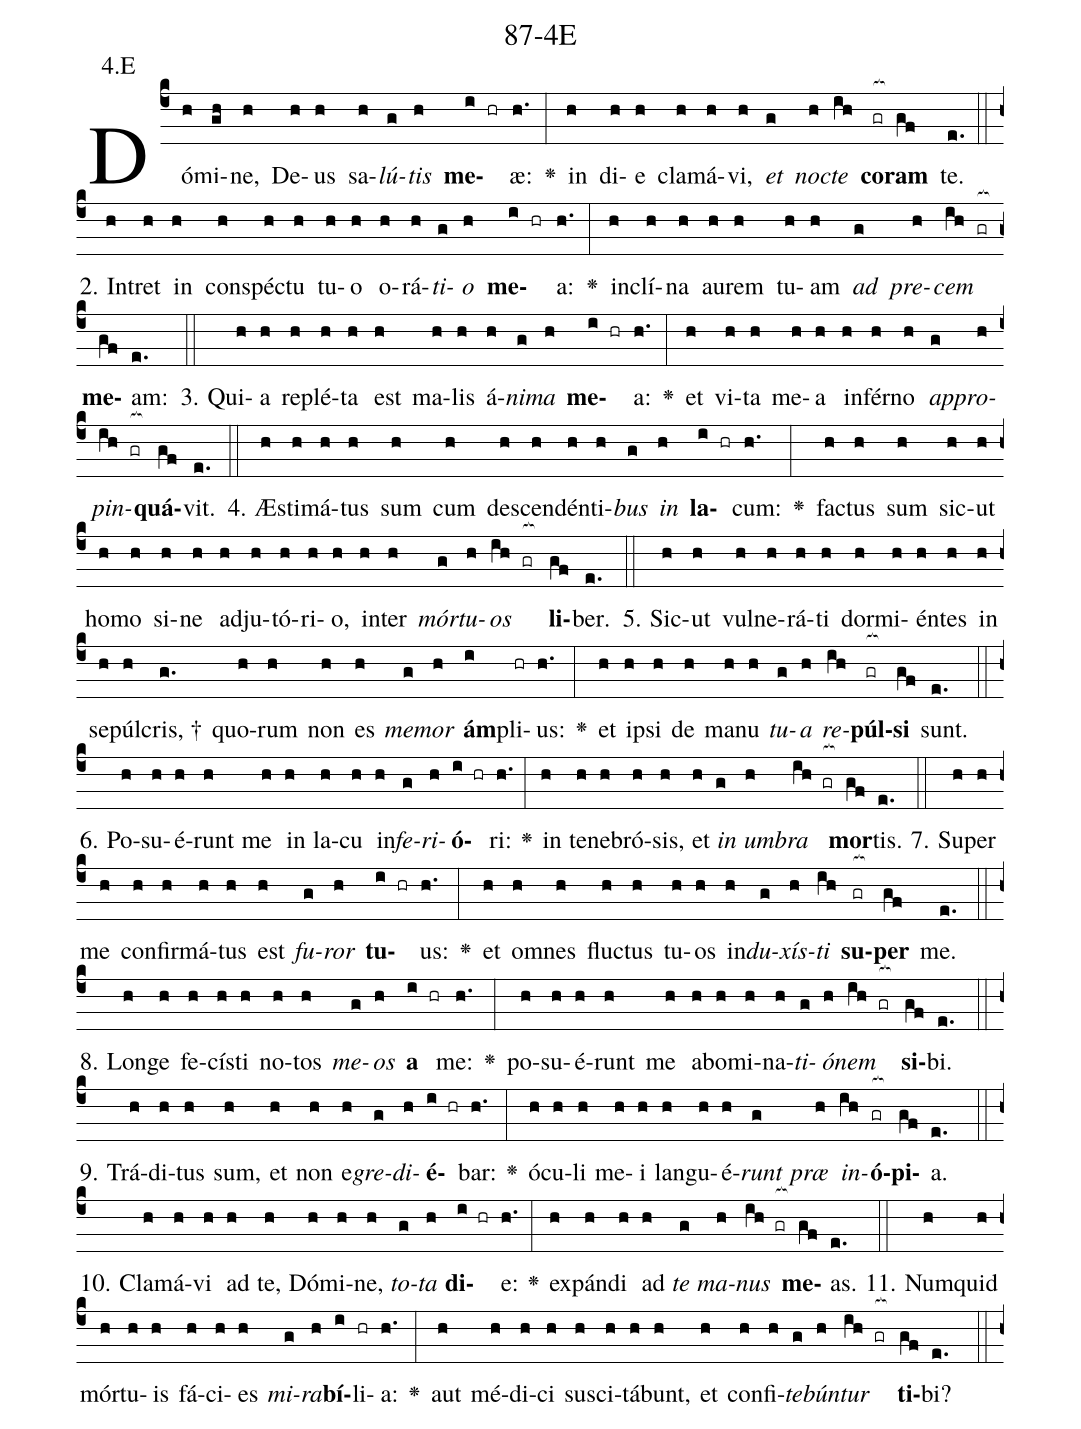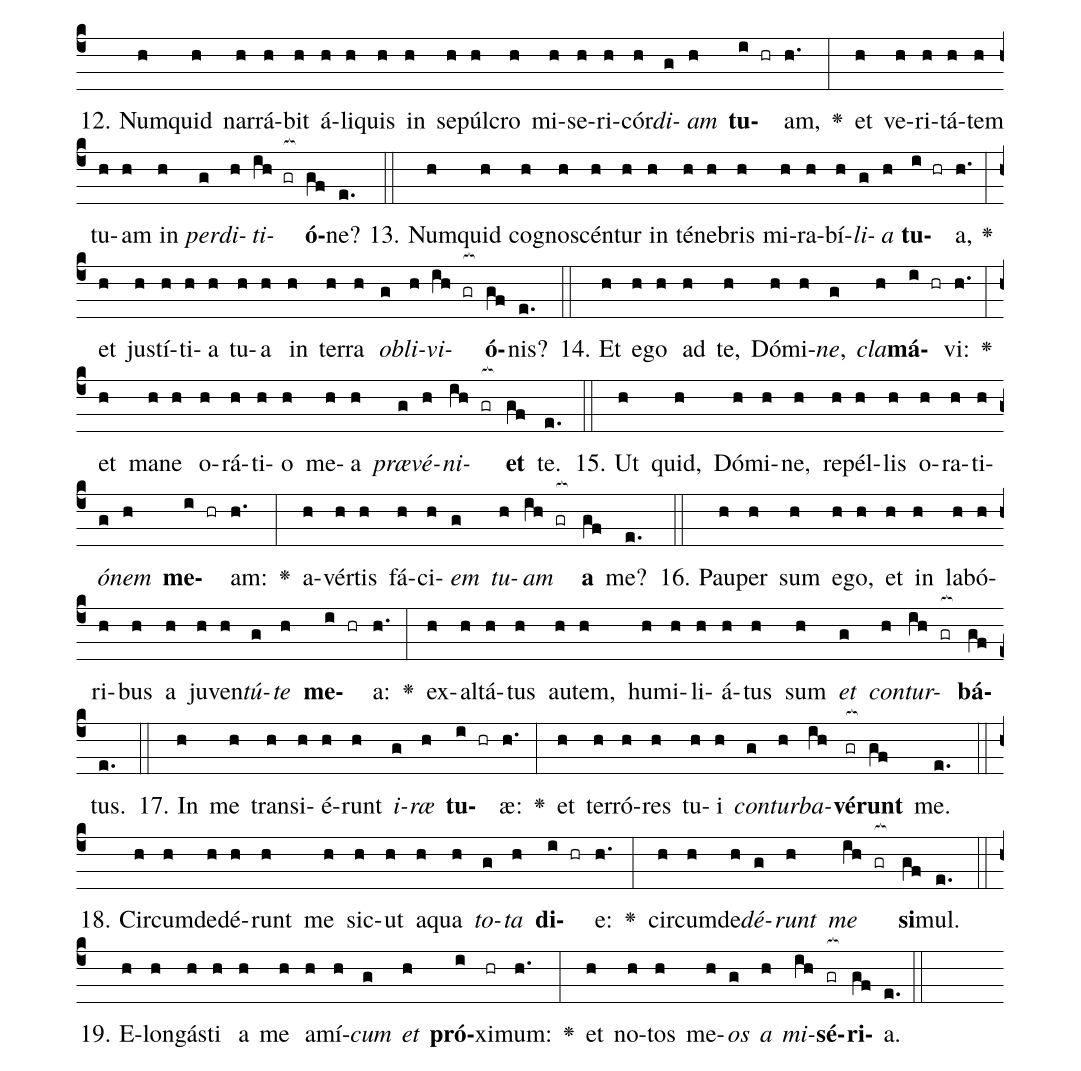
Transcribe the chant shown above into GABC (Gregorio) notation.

name: 87-4E;
annotation: 4.E;
%%
(c4)Dó(h)mi(gh)ne,(h) De(h)us(h) sa(h)<i>lú</i>(g)<i>tis</i>(h) <b>me</b>(i hr)æ:(h.) <v>\greheightstar</v>(:) in(h) di(h)e(h) cla(h)má(h)vi,(h) <i>et</i>(g) <i>noc</i>(h)<i>te</i>(ih) <b>co</b>(gr[ocb:1{])<b>ram</b>(gf[ocb:0}]) te.(e.) (::)
2. In(h)tret(h) in(h) con(h)spéc(h)tu(h) tu(h)o(h) o(h)rá(h)<i>ti</i>(g)<i>o</i>(h) <b>me</b>(i hr)a:(h.) <v>\greheightstar</v>(:) in(h)clí(h)na(h) au(h)rem(h) tu(h)am(h) <i>ad</i>(g) <i>pre</i>(h)<i>cem</i>(ih gr[ocb:1{]) <b>me</b>(gf[ocb:0}])am:(e.) (::)
3. Qui(h)a(h) re(h)plé(h)ta(h) est(h) ma(h)lis(h) á(h)<i>ni</i>(g)<i>ma</i>(h) <b>me</b>(i hr)a:(h.) <v>\greheightstar</v>(:) et(h) vi(h)ta(h) me(h)a(h) in(h)fér(h)no(h) <i>ap</i>(g)<i>pro</i>(h)<i>pin</i>(ih gr[ocb:1{])<b>quá</b>(gf[ocb:0}])vit.(e.) (::)
4. Æs(h)ti(h)má(h)tus(h) sum(h) cum(h) de(h)scen(h)dén(h)ti(h)<i>bus</i>(g) <i>in</i>(h) <b>la</b>(i hr)cum:(h.) <v>\greheightstar</v>(:) fac(h)tus(h) sum(h) sic(h)ut(h) ho(h)mo(h) si(h)ne(h) ad(h)ju(h)tó(h)ri(h)o,(h) in(h)ter(h) <i>mór</i>(g)<i>tu</i>(h)<i>os</i>(ih gr[ocb:1{]) <b>li</b>(gf[ocb:0}])ber.(e.) (::)
5. Sic(h)ut(h) vul(h)ne(h)rá(h)ti(h) dor(h)mi(h)én(h)tes(h) in(h) se(h)púl(h)cris, †(g.) quo(h)rum(h) non(h) es(h) <i>me</i>(g)<i>mor</i>(h) <b>ám</b>(i)pli(hr)us:(h.) <v>\greheightstar</v>(:) et(h) ip(h)si(h) de(h) ma(h)nu(h) <i>tu</i>(g)<i>a</i>(h) <i>re</i>(ih)<b>púl</b>(gr[ocb:1{])<b>si</b>(gf[ocb:0}]) sunt.(e.) (::)
6. Po(h)su(h)é(h)runt(h) me(h) in(h) la(h)cu(h) in(h)<i>fe</i>(g)<i>ri</i>(h)<b>ó</b>(i hr)ri:(h.) <v>\greheightstar</v>(:) in(h) te(h)ne(h)bró(h)sis,(h) et(h) <i>in</i>(g) <i>um</i>(h)<i>bra</i>(ih gr[ocb:1{]) <b>mor</b>(gf[ocb:0}])tis.(e.) (::)
7. Su(h)per(h) me(h) con(h)fir(h)má(h)tus(h) est(h) <i>fu</i>(g)<i>ror</i>(h) <b>tu</b>(i hr)us:(h.) <v>\greheightstar</v>(:) et(h) om(h)nes(h) fluc(h)tus(h) tu(h)os(h) in(h)<i>du</i>(g)<i>xís</i>(h)<i>ti</i>(ih) <b>su</b>(gr[ocb:1{])<b>per</b>(gf[ocb:0}]) me.(e.) (::)
8. Lon(h)ge(h) fe(h)cís(h)ti(h) no(h)tos(h) <i>me</i>(g)<i>os</i>(h) <b>a</b>(i hr) me:(h.) <v>\greheightstar</v>(:) po(h)su(h)é(h)runt(h) me(h) ab(h)o(h)mi(h)na(h)<i>ti</i>(g)<i>ó</i>(h)<i>nem</i>(ih gr[ocb:1{]) <b>si</b>(gf[ocb:0}])bi.(e.) (::)
9. Trá(h)di(h)tus(h) sum,(h) et(h) non(h) e(h)<i>gre</i>(g)<i>di</i>(h)<b>é</b>(i hr)bar:(h.) <v>\greheightstar</v>(:) ó(h)cu(h)li(h) me(h)i(h) lan(h)gu(h)é(h)<i>runt</i>(g) <i>præ</i>(h) <i>in</i>(ih)<b>ó</b>(gr[ocb:1{])<b>pi</b>(gf[ocb:0}])a.(e.) (::)
10. Cla(h)má(h)vi(h) ad(h) te,(h) Dó(h)mi(h)ne,(h) <i>to</i>(g)<i>ta</i>(h) <b>di</b>(i hr)e:(h.) <v>\greheightstar</v>(:) ex(h)pán(h)di(h) ad(h) <i>te</i>(g) <i>ma</i>(h)<i>nus</i>(ih gr[ocb:1{]) <b>me</b>(gf[ocb:0}])as.(e.) (::)
11. Num(h)quid(h) mór(h)tu(h)is(h) fá(h)ci(h)es(h) <i>mi</i>(g)<i>ra</i>(h)<b>bí</b>(i)li(hr)a:(h.) <v>\greheightstar</v>(:) aut(h) mé(h)di(h)ci(h) su(h)sci(h)tá(h)bunt,(h) et(h) con(h)fi(h)<i>te</i>(g)<i>bún</i>(h)<i>tur</i>(ih gr[ocb:1{]) <b>ti</b>(gf[ocb:0}])bi?(e.) (::)
12. Num(h)quid(h) nar(h)rá(h)bit(h) á(h)li(h)quis(h) in(h) se(h)púl(h)cro(h) mi(h)se(h)ri(h)cór(h)<i>di</i>(g)<i>am</i>(h) <b>tu</b>(i hr)am,(h.) <v>\greheightstar</v>(:) et(h) ve(h)ri(h)tá(h)tem(h) tu(h)am(h) in(h) <i>per</i>(g)<i>di</i>(h)<i>ti</i>(ih gr[ocb:1{])<b>ó</b>(gf[ocb:0}])ne?(e.) (::)
13. Num(h)quid(h) co(h)gno(h)scén(h)tur(h) in(h) té(h)ne(h)bris(h) mi(h)ra(h)bí(h)<i>li</i>(g)<i>a</i>(h) <b>tu</b>(i hr)a,(h.) <v>\greheightstar</v>(:) et(h) jus(h)tí(h)ti(h)a(h) tu(h)a(h) in(h) ter(h)ra(h) <i>ob</i>(g)<i>li</i>(h)<i>vi</i>(ih gr[ocb:1{])<b>ó</b>(gf[ocb:0}])nis?(e.) (::)
14. Et(h) e(h)go(h) ad(h) te,(h) Dó(h)mi(h)<i>ne</i>,(g) <i>cla</i>(h)<b>má</b>(i hr)vi:(h.) <v>\greheightstar</v>(:) et(h) ma(h)ne(h) o(h)rá(h)ti(h)o(h) me(h)a(h) <i>præ</i>(g)<i>vé</i>(h)<i>ni</i>(ih gr[ocb:1{])<b>et</b>(gf[ocb:0}]) te.(e.) (::)
15. Ut(h) quid,(h) Dó(h)mi(h)ne,(h) re(h)pél(h)lis(h) o(h)ra(h)ti(h)<i>ó</i>(g)<i>nem</i>(h) <b>me</b>(i hr)am:(h.) <v>\greheightstar</v>(:) a(h)vér(h)tis(h) fá(h)ci(h)<i>em</i>(g) <i>tu</i>(h)<i>am</i>(ih gr[ocb:1{]) <b>a</b>(gf[ocb:0}]) me?(e.) (::)
16. Pau(h)per(h) sum(h) e(h)go,(h) et(h) in(h) la(h)bó(h)ri(h)bus(h) a(h) ju(h)ven(h)<i>tú</i>(g)<i>te</i>(h) <b>me</b>(i hr)a:(h.) <v>\greheightstar</v>(:) ex(h)al(h)tá(h)tus(h) au(h)tem,(h) hu(h)mi(h)li(h)á(h)tus(h) sum(h) <i>et</i>(g) <i>con</i>(h)<i>tur</i>(ih gr[ocb:1{])<b>bá</b>(gf[ocb:0}])tus.(e.) (::)
17. In(h) me(h) trans(h)i(h)é(h)runt(h) <i>i</i>(g)<i>ræ</i>(h) <b>tu</b>(i hr)æ:(h.) <v>\greheightstar</v>(:) et(h) ter(h)ró(h)res(h) tu(h)i(h) <i>con</i>(g)<i>tur</i>(h)<i>ba</i>(ih)<b>vé</b>(gr[ocb:1{])<b>runt</b>(gf[ocb:0}]) me.(e.) (::)
18. Cir(h)cum(h)de(h)dé(h)runt(h) me(h) sic(h)ut(h) a(h)qua(h) <i>to</i>(g)<i>ta</i>(h) <b>di</b>(i hr)e:(h.) <v>\greheightstar</v>(:) cir(h)cum(h)de(h)<i>dé</i>(g)<i>runt</i>(h) <i>me</i>(ih gr[ocb:1{]) <b>si</b>(gf[ocb:0}])mul.(e.) (::)
19. E(h)lon(h)gás(h)ti(h) a(h) me(h) a(h)mí(h)<i>cum</i>(g) <i>et</i>(h) <b>pró</b>(i)xi(hr)mum:(h.) <v>\greheightstar</v>(:) et(h) no(h)tos(h) me(h)<i>os</i>(g) <i>a</i>(h) <i>mi</i>(ih)<b>sé</b>(gr[ocb:1{])<b>ri</b>(gf[ocb:0}])a.(e.) (::)
